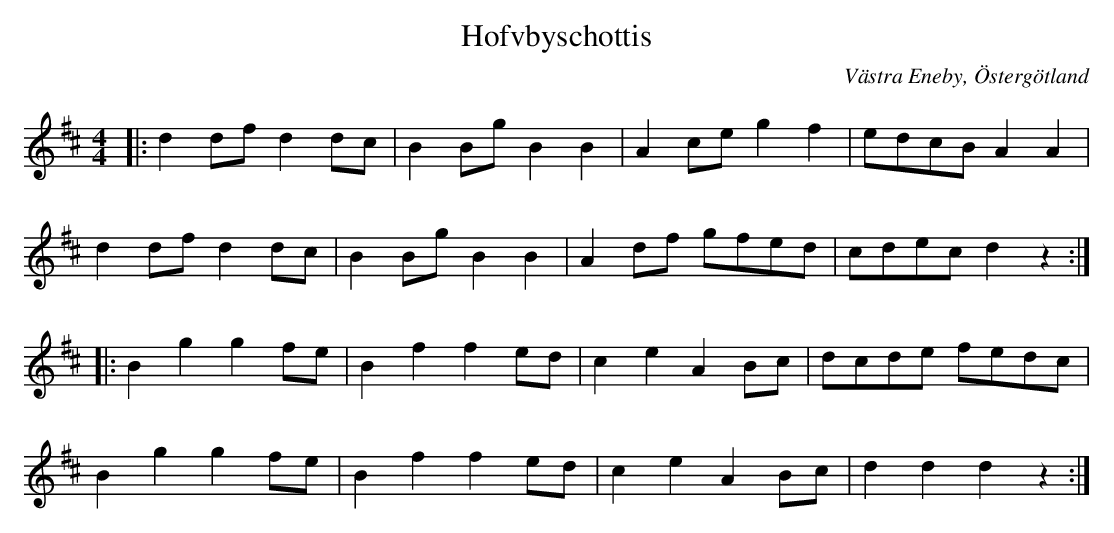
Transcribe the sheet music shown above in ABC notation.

X:1
T:Hofvbyschottis
O:Västra Eneby, Östergötland
M:4/4
L:1/8
K:D
|: d2dfd2dc | B2BgB2B2 | A2ceg2f2 | edcBA2A2 |
   d2dfd2dc | B2BgB2B2 | A2df gfed | cdecd2z2:|
|: B2g2g2fe | B2f2f2ed | c2e2A2Bc | dcde fedc |
   B2g2g2fe | B2f2f2ed | c2e2A2Bc | d2d2d2z2:|
